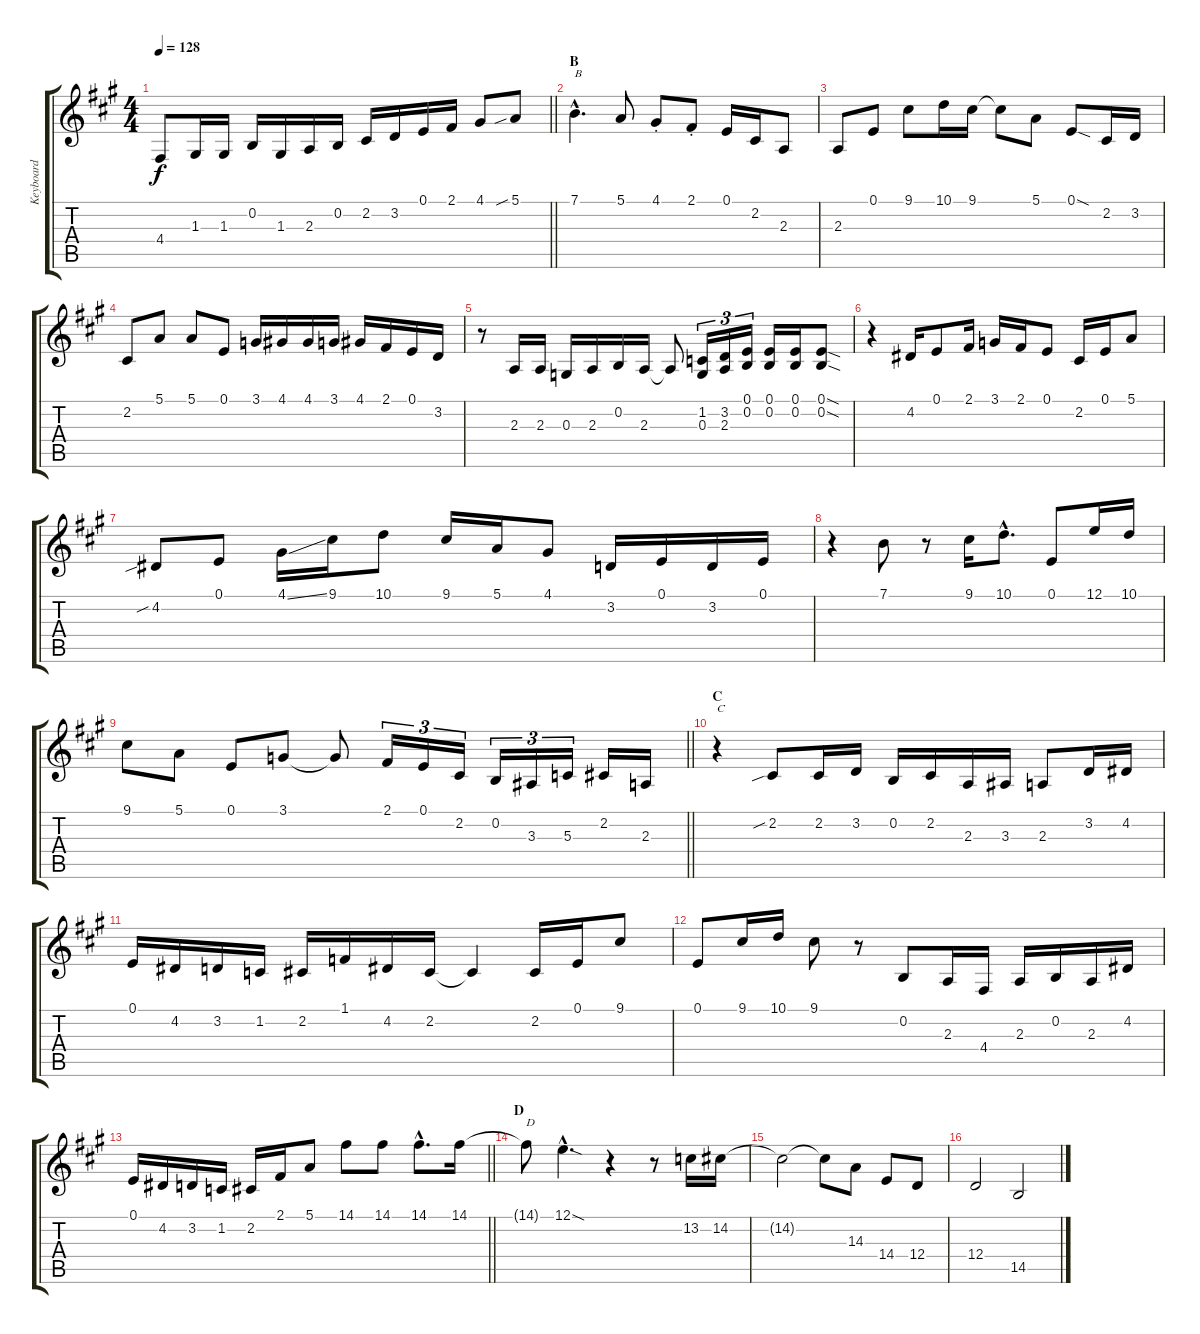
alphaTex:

\track ("Keyboard" "Keyboard") {instrument violin}
\staff {score tabs}
\tuning (E4 B3 G3 D3 A2 E2) {hide}
\ts (4 4)
\tempo 128
\clef g2
\barLineRight lightlight
\ks a
4.4.8{dy f} 1.3.16 1.3.16 0.2.16 1.3.16 2.3.16 0.2.16 2.2.16 3.2.16 0.1.16 2.1.16 4.1.8 5.1{sib}.8 |
\section ("" "B")
7.1{hac}.4{d txt "B"} 5.1.8 4.1{st}.8 2.1{st}.8 0.1.16 2.2.16 2.3.8 |
2.3.8 0.1.8 9.1.8 10.1.16 9.1.16 9.1{t}.8 5.1.8 0.1{sod}.8 2.2.16 3.2.16 |
2.2.8 5.1.8 5.1.8 0.1.8 3.1.16 4.1.16 4.1.16 3.1.16 4.1.16 2.1.16 0.1.16 3.2.16 |
r.8 2.3.16 2.3.16 0.3.16 2.3.16 0.2.16 2.3.16 2.3{t}.8 (1.2 0.3).16{tu (3 2)} (3.2 2.3).16{tu (3 2)} (0.1 0.2).16{tu (3 2)} (0.1 0.2).16 (0.1 0.2).16 (0.1{sod} 0.2{sod}).8 |
r.4 4.2.16 0.1.8 2.1.16 3.1.16 2.1.16 0.1.8 2.2.16 0.1.16 5.1.8 |
4.2{sib}.8 0.1.8 4.1{ss}.16 9.1.16 10.1.8 9.1.16 5.1.16 4.1.8 3.2.16 0.1.16 3.2.16 0.1.16 |
r.4 7.1.8 r.8 9.1.16 10.1{hac}.8{d} 0.1.8 12.1.16 10.1.16 |
\barLineRight lightlight
9.1.8 5.1.8 0.1.8 3.1.8 3.1{t}.8 2.1.16{tu (3 2)} 0.1.16{tu (3 2)} 2.2.16{tu (3 2)} 0.2.16{tu (3 2)} 3.3.16{tu (3 2)} 5.3.16{tu (3 2)} 2.2.16 2.3.16 |
\section ("" "C")
r.4{txt "C"} 2.2{sib}.8 2.2.16 3.2.16 0.2.16 2.2.16 2.3.16 3.3.16 2.3.8 3.2.16 4.2.16 |
0.1.16 4.2.16 3.2.16 1.2.16 2.2.16 1.1.16 4.2.16 2.2.16 2.2{t}.4 2.2.16 0.1.16 9.1.8 |
0.1.8 9.1.16 10.1.16 9.1.8 r.8 0.2.8 2.3.16 4.4.16 2.3.16 0.2.16 2.3.16 4.2.16 |
\barLineRight lightlight
0.1.16 4.2.16 3.2.16 1.2.16 2.2.16 2.1.16 5.1.8 14.1.8 14.1.8 14.1{hac}.8{d} 14.1.16 |
\section ("" "D")
14.1{t}.8{txt "D"} 12.1{sod hac}.4{d} r.4 r.8 13.2.16 14.2.16 |
14.2{t}.2 14.2{t}.8 14.3.8 14.4.8 12.4.8 |
12.4.2 14.5.2
